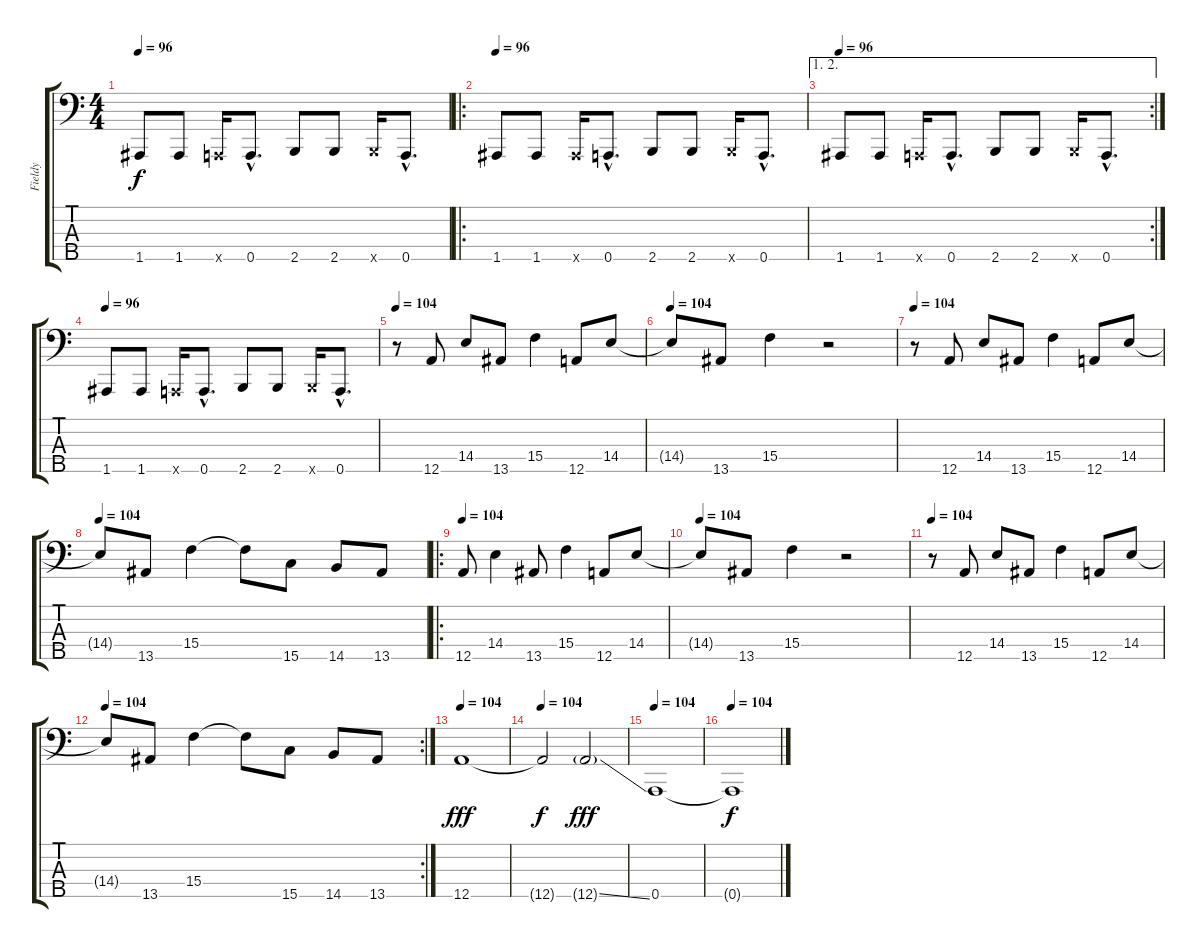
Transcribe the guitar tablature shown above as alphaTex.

\track ("Fieldy" "Fieldy") {instrument slapbass1}
\staff {score tabs}
\tuning (F2 C2 G1 D1 A0) {hide}
\ts (4 4)
\tempo 96
\clef f4
\ks c
1.5.8{dy f} 1.5.8 0.5{x}.16 0.5{hac}.8{d} 2.5.8 2.5.8 2.5{x}.16 0.5{hac}.8{d} |
\ro
\tempo 96
1.5.8{instrument slapbass1} 1.5.8 1.5{x}.16 0.5{hac}.8{d} 2.5.8 2.5.8 2.5{x}.16 0.5{hac}.8{d} |
\ae (1 2)
\rc 2
\tempo 96
1.5.8 1.5.8 0.5{x}.16 0.5{hac}.8{d} 2.5.8 2.5.8 2.5{x}.16 0.5{hac}.8{d} |
\tempo 96
1.5.8 1.5.8 0.5{x}.16 0.5{hac}.8{d} 2.5.8 2.5.8 2.5{x}.16 0.5{hac}.8{d} |
\tempo 104
r.8{instrument synthbass2} 12.5.8 14.4.8 13.5.8 15.4.4 12.5.8 14.4.8 |
\tempo 104
14.4{t}.8{instrument synthbass2} 13.5.8 15.4.4 r.2 |
\tempo 104
r.8{instrument synthbass2} 12.5.8 14.4.8 13.5.8 15.4.4 12.5.8 14.4.8 |
\tempo 104
14.4{t}.8{instrument synthbass2} 13.5.8 15.4.4 15.4{t}.8 15.5.8 14.5.8 13.5.8 |
\ro
\tempo 104
12.5.8{instrument synthbass2} 14.4.4 13.5.8 15.4.4 12.5.8 14.4.8 |
\tempo 104
14.4{t}.8{instrument synthbass2} 13.5.8 15.4.4 r.2 |
\tempo 104
r.8{instrument synthbass2} 12.5.8 14.4.8 13.5.8 15.4.4 12.5.8 14.4.8 |
\rc 2
\tempo 104
14.4{t}.8{instrument synthbass2} 13.5.8 15.4.4 15.4{t}.8 15.5.8 14.5.8 13.5.8 |
\tempo 104
12.5.1{dy fff instrument synthbass2} |
\tempo 104
12.5{t}.2{dy f} 12.5{ss g}.2{dy fff} |
\tempo 104
0.5.1 |
\tempo 104
0.5{t}.1{dy f}
